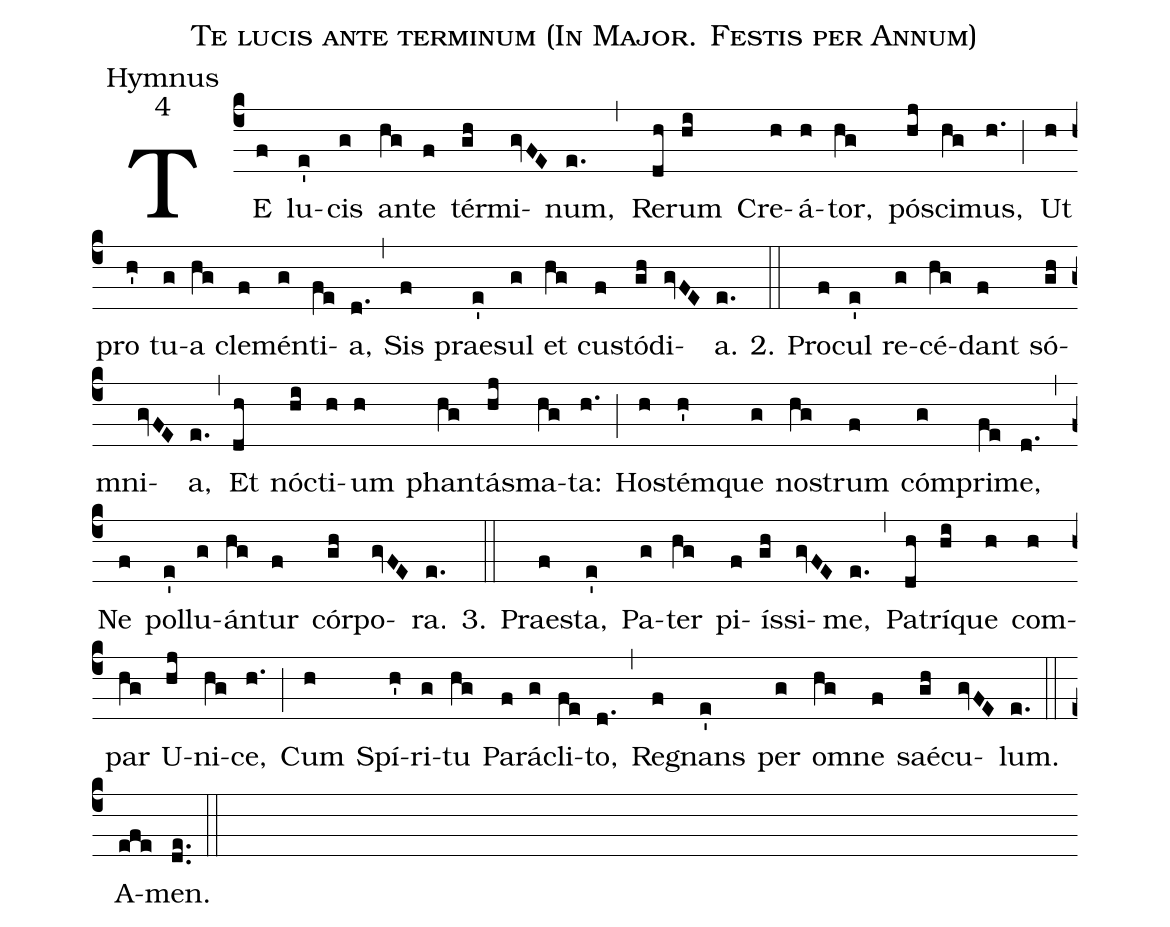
name:Te lucis ante terminum (In Major. Festis per Annum);
office-part:Hymnus;
mode:4;
%%
(c4) TE(f) lu(e')cis(g) an(hg)te(f) tér(gh)mi(gvFE)num,(e.) (,) Re(dh)rum(hi) Cre(h)á(h)tor,(hg) pó(hj)sci(hg)mus,(h.) (;) Ut(h) pro(h') tu(g)a(hg) cle(f)mén(g)ti(fe)a,(d.) (,) Sis(f) prae(e')sul(g) et(hg) cu(f)stó(gh)di(gvFE)a.(e.) 2.(::) Pro(f)cul(e') re(g)cé(hg)dant(f) só(gh)mni(gvFE)a,(e.) (,) Et(dh) nó(hi)cti(h)um(h) phan(hg)tá(hj)sma(hg)ta:(h.) (;) Ho(h)stém(h')que(g) no(hg)strum(f) cóm(g)pri(fe)me,(d.) (,) Ne(f) pol(e')lu(g)án(hg)tur(f) cór(gh)po(gvFE)ra.(e.) 3.(::) Prae(f)sta,(e') Pa(g)ter(hg) pi(f)ís(gh)si(gvFE)me,(e.) (,) Pa(dh)trí(hi)que(h) com(h)par(hg) U(hj)ni(hg)ce,(h.) (;) Cum(h) Spí(h')ri(g)tu(hg) Pa(f)rá(g)cli(fe)to,(d.) (,) Re(f)gnans(e') per(g) o(hg)mne(f) saé(gh)cu(gvFE)lum.(e.) (::) A(efe)men.(de..) (::)
